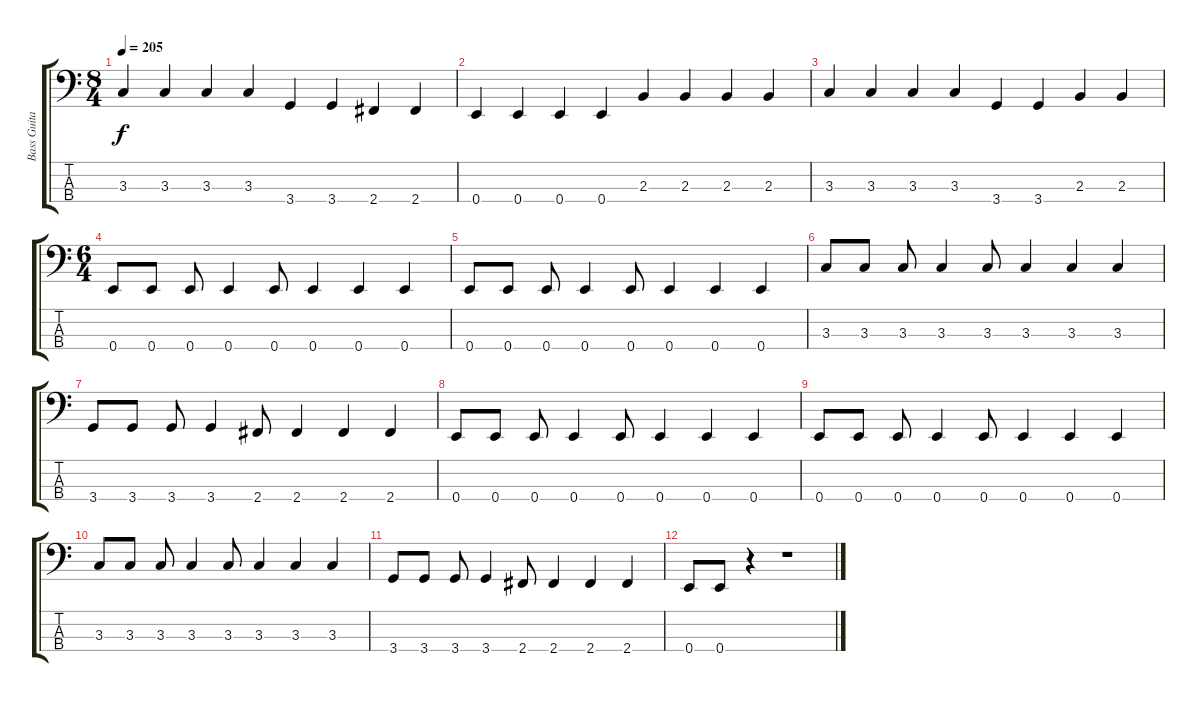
\track ("Bass Guitar" "Bass Guita") {instrument electricbassfinger}
\staff {score tabs}
\tuning (G2 D2 A1 E1) {hide}
\ts (8 4)
\tempo 205
\clef f4
\ks c
3.3.4{dy f} 3.3.4 3.3.4 3.3.4 3.4.4 3.4.4 2.4.4 2.4.4 |
0.4.4 0.4.4 0.4.4 0.4.4 2.3.4 2.3.4 2.3.4 2.3.4 |
3.3.4 3.3.4 3.3.4 3.3.4 3.4.4 3.4.4 2.3.4 2.3.4 |
\ts (6 4)
0.4.8 0.4.8 0.4.8 0.4.4 0.4.8 0.4.4 0.4.4 0.4.4 |
0.4.8 0.4.8 0.4.8 0.4.4 0.4.8 0.4.4 0.4.4 0.4.4 |
3.3.8 3.3.8 3.3.8 3.3.4 3.3.8 3.3.4 3.3.4 3.3.4 |
3.4.8 3.4.8 3.4.8 3.4.4 2.4.8 2.4.4 2.4.4 2.4.4 |
0.4.8 0.4.8 0.4.8 0.4.4 0.4.8 0.4.4 0.4.4 0.4.4 |
0.4.8 0.4.8 0.4.8 0.4.4 0.4.8 0.4.4 0.4.4 0.4.4 |
3.3.8 3.3.8 3.3.8 3.3.4 3.3.8 3.3.4 3.3.4 3.3.4 |
3.4.8 3.4.8 3.4.8 3.4.4 2.4.8 2.4.4 2.4.4 2.4.4 |
0.4.8 0.4.8 r.4 r.1
